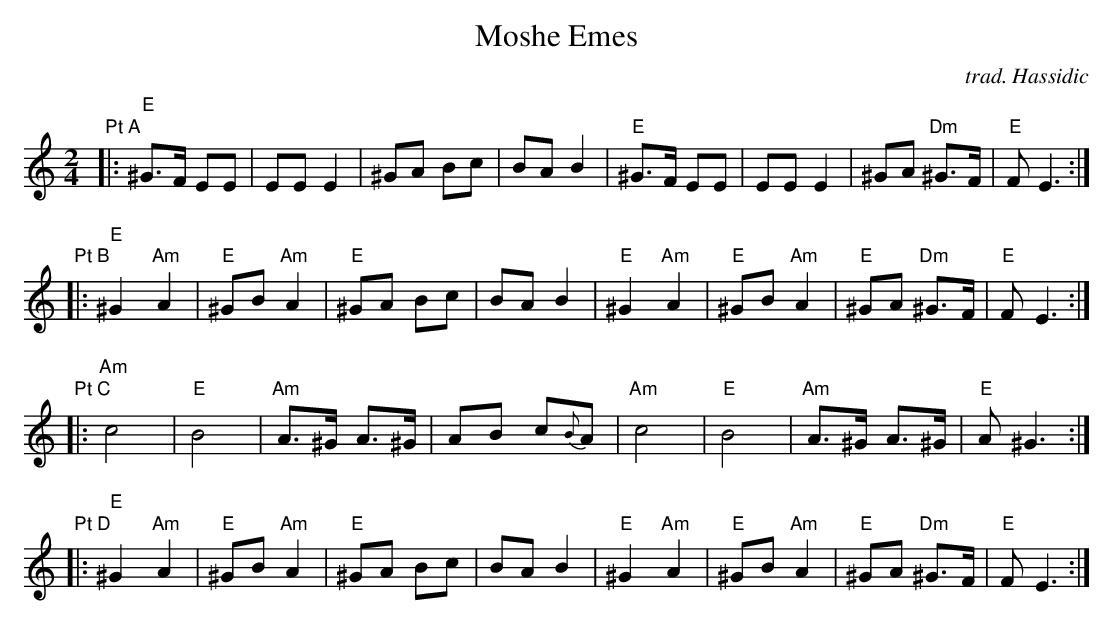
X:1a
T: Moshe Emes
M: 2/4
L: 1/8
O: trad. Hassidic
K: Am
"Pt A"\
|:"E"^G>F EE | EE E2 | ^GA Bc | BA B2 \
| "E"^G>F EE | EE E2 | ^GA "Dm"^G>F | "E"F E3 :|
"Pt B"\
|:"E"^G2 "Am"A2 | "E"^GB "Am"A2 | "E"^GA Bc | BA B2 \
| "E"^G2 "Am"A2 | "E"^GB "Am"A2 | "E"^GA "Dm"^G>F | "E"F E3 :|
"Pt C"\
|:"Am"c4 | "E"B4 | "Am"A>^G A>^G | AB c{B}A \
| "Am"c4 | "E"B4 | "Am"A>^G A>^G | "E"A ^G3 :|
"Pt D"\
|:"E"^G2 "Am"A2 | "E"^GB "Am"A2 | "E"^GA Bc | BA B2 \
| "E"^G2 "Am"A2 | "E"^GB "Am"A2 | "E"^GA "Dm"^G>F | "E"F E3 :|
